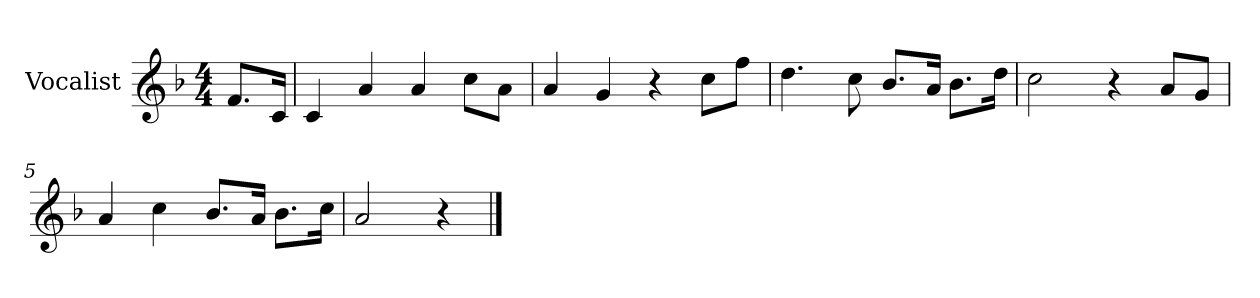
**kern
*part1
*staff1
*I"Vocalist
*k[b-]
*F:
*M4/4
=
8.fL
16cJk
=1
4c
4a
4a
8ccL
8aJ
=2
4a
4g
4r
8ccL
8ffJ
=3
4.dd
8cc
8.b-L
16aJk
8.b-L
16ddJk
=4
2cc
4r
8aL
8gJ
=5
4a
4cc
8.b-L
16aJk
8.b-L
16ccJk
=6
2a
4r
==
*-
